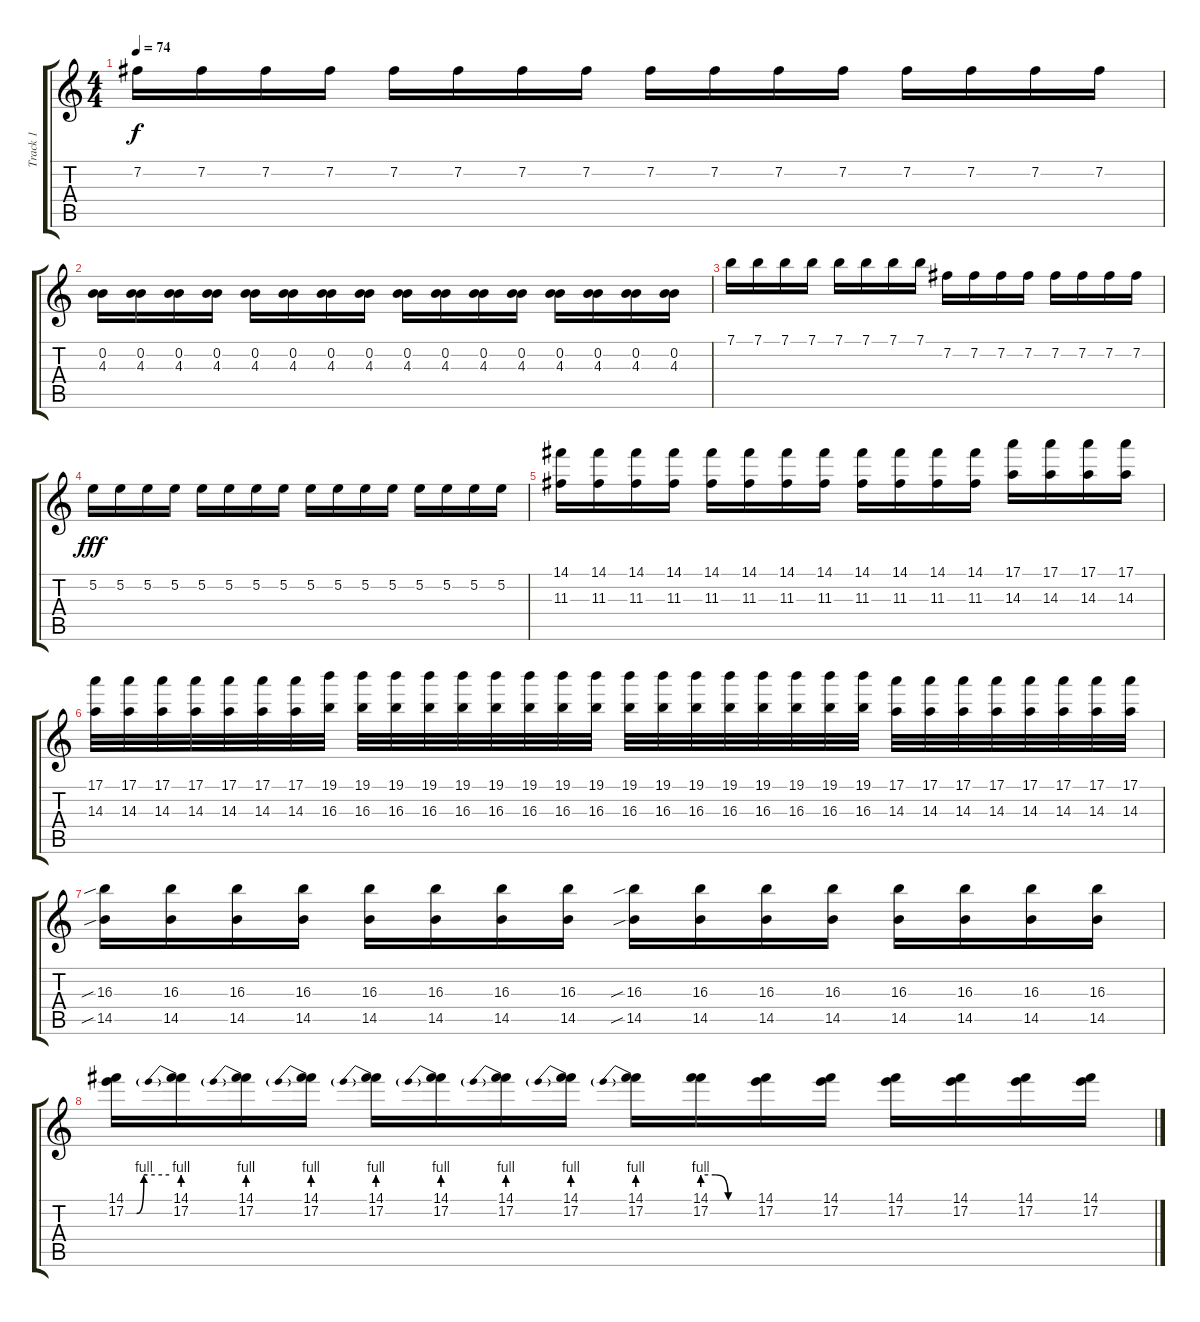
\track ("Track 1" "Track 1") {instrument electricguitarclean}
\staff {score tabs}
\tuning (E4 B3 G3 D3 A2 E2) {hide}
\ts (4 4)
\tempo 74
\clef g2
\ks c
7.2.16{dy f} 7.2.16 7.2.16 7.2.16 7.2.16 7.2.16 7.2.16 7.2.16 7.2.16 7.2.16 7.2.16 7.2.16 7.2.16 7.2.16 7.2.16 7.2.16 |
(0.2 4.3).16 (0.2 4.3).16 (0.2 4.3).16 (0.2 4.3).16 (0.2 4.3).16 (0.2 4.3).16 (0.2 4.3).16 (0.2 4.3).16 (0.2 4.3).16 (0.2 4.3).16 (0.2 4.3).16 (0.2 4.3).16 (0.2 4.3).16 (0.2 4.3).16 (0.2 4.3).16 (0.2 4.3).16 |
7.1.16 7.1.16 7.1.16 7.1.16 7.1.16 7.1.16 7.1.16 7.1.16 7.2.16 7.2.16 7.2.16 7.2.16 7.2.16 7.2.16 7.2.16 7.2.16 |
5.2.16{dy fff} 5.2.16 5.2.16 5.2.16 5.2.16 5.2.16 5.2.16 5.2.16 5.2.16 5.2.16 5.2.16 5.2.16 5.2.16 5.2.16 5.2.16 5.2.16 |
(14.1 11.3).16{volume 16 instrument overdrivenguitar} (14.1 11.3).16 (14.1 11.3).16 (14.1 11.3).16 (14.1 11.3).16 (14.1 11.3).16 (14.1 11.3).16 (14.1 11.3).16 (14.1 11.3).16 (14.1 11.3).16 (14.1 11.3).16 (14.1 11.3).16 (17.1 14.3).16 (17.1 14.3).16 (17.1 14.3).16 (17.1 14.3).16 |
(17.1 14.3).32 (17.1 14.3).32 (17.1 14.3).32 (17.1 14.3).32 (17.1 14.3).32 (17.1 14.3).32 (17.1 14.3).32 (19.1 16.3).32 (19.1 16.3).32 (19.1 16.3).32 (19.1 16.3).32 (19.1 16.3).32 (19.1 16.3).32 (19.1 16.3).32 (19.1 16.3).32 (19.1 16.3).32 (19.1 16.3).32 (19.1 16.3).32 (19.1 16.3).32 (19.1 16.3).32 (19.1 16.3).32 (19.1 16.3).32 (19.1 16.3).32 (19.1 16.3).32 (17.1 14.3).32 (17.1 14.3).32 (17.1 14.3).32 (17.1 14.3).32 (17.1 14.3).32 (17.1 14.3).32 (17.1 14.3).32 (17.1 14.3).32 |
(16.3{sib} 14.5{sib}).16 (16.3 14.5).16 (16.3 14.5).16 (16.3 14.5).16 (16.3 14.5).16 (16.3 14.5).16 (16.3 14.5).16 (16.3 14.5).16 (16.3{sib} 14.5{sib}).16 (16.3 14.5).16 (16.3 14.5).16 (16.3 14.5).16 (16.3 14.5).16 (16.3 14.5).16 (16.3 14.5).16 (16.3 14.5).16 |
(14.1 17.2{be (custom 0 0 15 0 25 4 30 4 60 4)}).16 (14.1 17.2{be (prebend 0 4 60 4)}).16 (14.1 17.2{be (prebend 0 4 60 4)}).16 (14.1 17.2{be (prebend 0 4 60 4)}).16 (14.1 17.2{be (prebend 0 4 60 4)}).16 (14.1 17.2{be (prebend 0 4 60 4)}).16 (14.1 17.2{be (prebend 0 4 60 4)}).16 (14.1 17.2{be (prebend 0 4 60 4)}).16 (14.1 17.2{be (prebend 0 4 60 4)}).16 (14.1 17.2{be (custom 0 4 15 4 30 0 60 0)}).16 (14.1 17.2).16 (14.1 17.2).16 (14.1 17.2).16 (14.1 17.2).16 (14.1 17.2).16 (14.1 17.2).16
